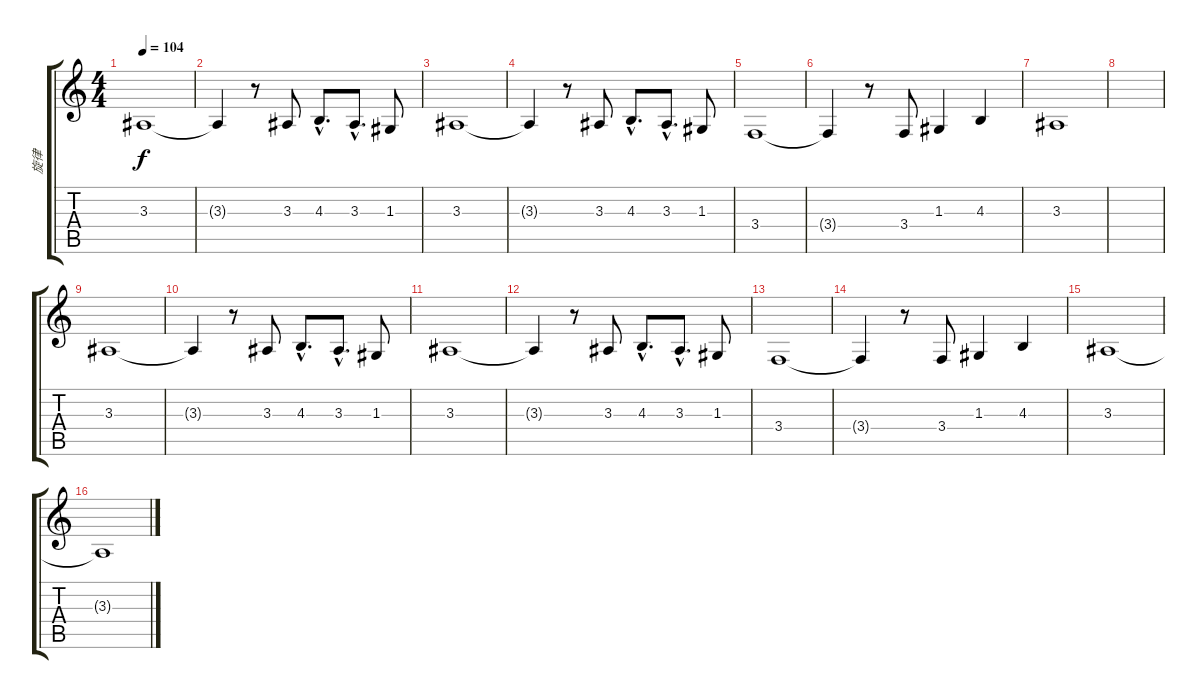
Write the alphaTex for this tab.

\track ("旋律" "旋律") {instrument choiraahs}
\staff {score tabs}
\tuning (E4 B3 G3 D3 A2 E2) {hide}
\ts (4 4)
\tempo 104
\clef g2
\ks c
3.3.1{dy f} |
3.3{t}.4 r.8 3.3.8 4.3{hac}.8{d} 3.3{hac}.8{d} 1.3.8 |
3.3.1 |
3.3{t}.4 r.8 3.3.8 4.3{hac}.8{d} 3.3{hac}.8{d} 1.3.8 |
3.4.1 |
3.4{t}.4 r.8 3.4.8 1.3.4 4.3.4 |
3.3.1 |
|
3.3.1 |
3.3{t}.4 r.8 3.3.8 4.3{hac}.8{d} 3.3{hac}.8{d} 1.3.8 |
3.3.1 |
3.3{t}.4 r.8 3.3.8 4.3{hac}.8{d} 3.3{hac}.8{d} 1.3.8 |
3.4.1 |
3.4{t}.4 r.8 3.4.8 1.3.4 4.3.4 |
3.3.1 |
3.3{t}.1
